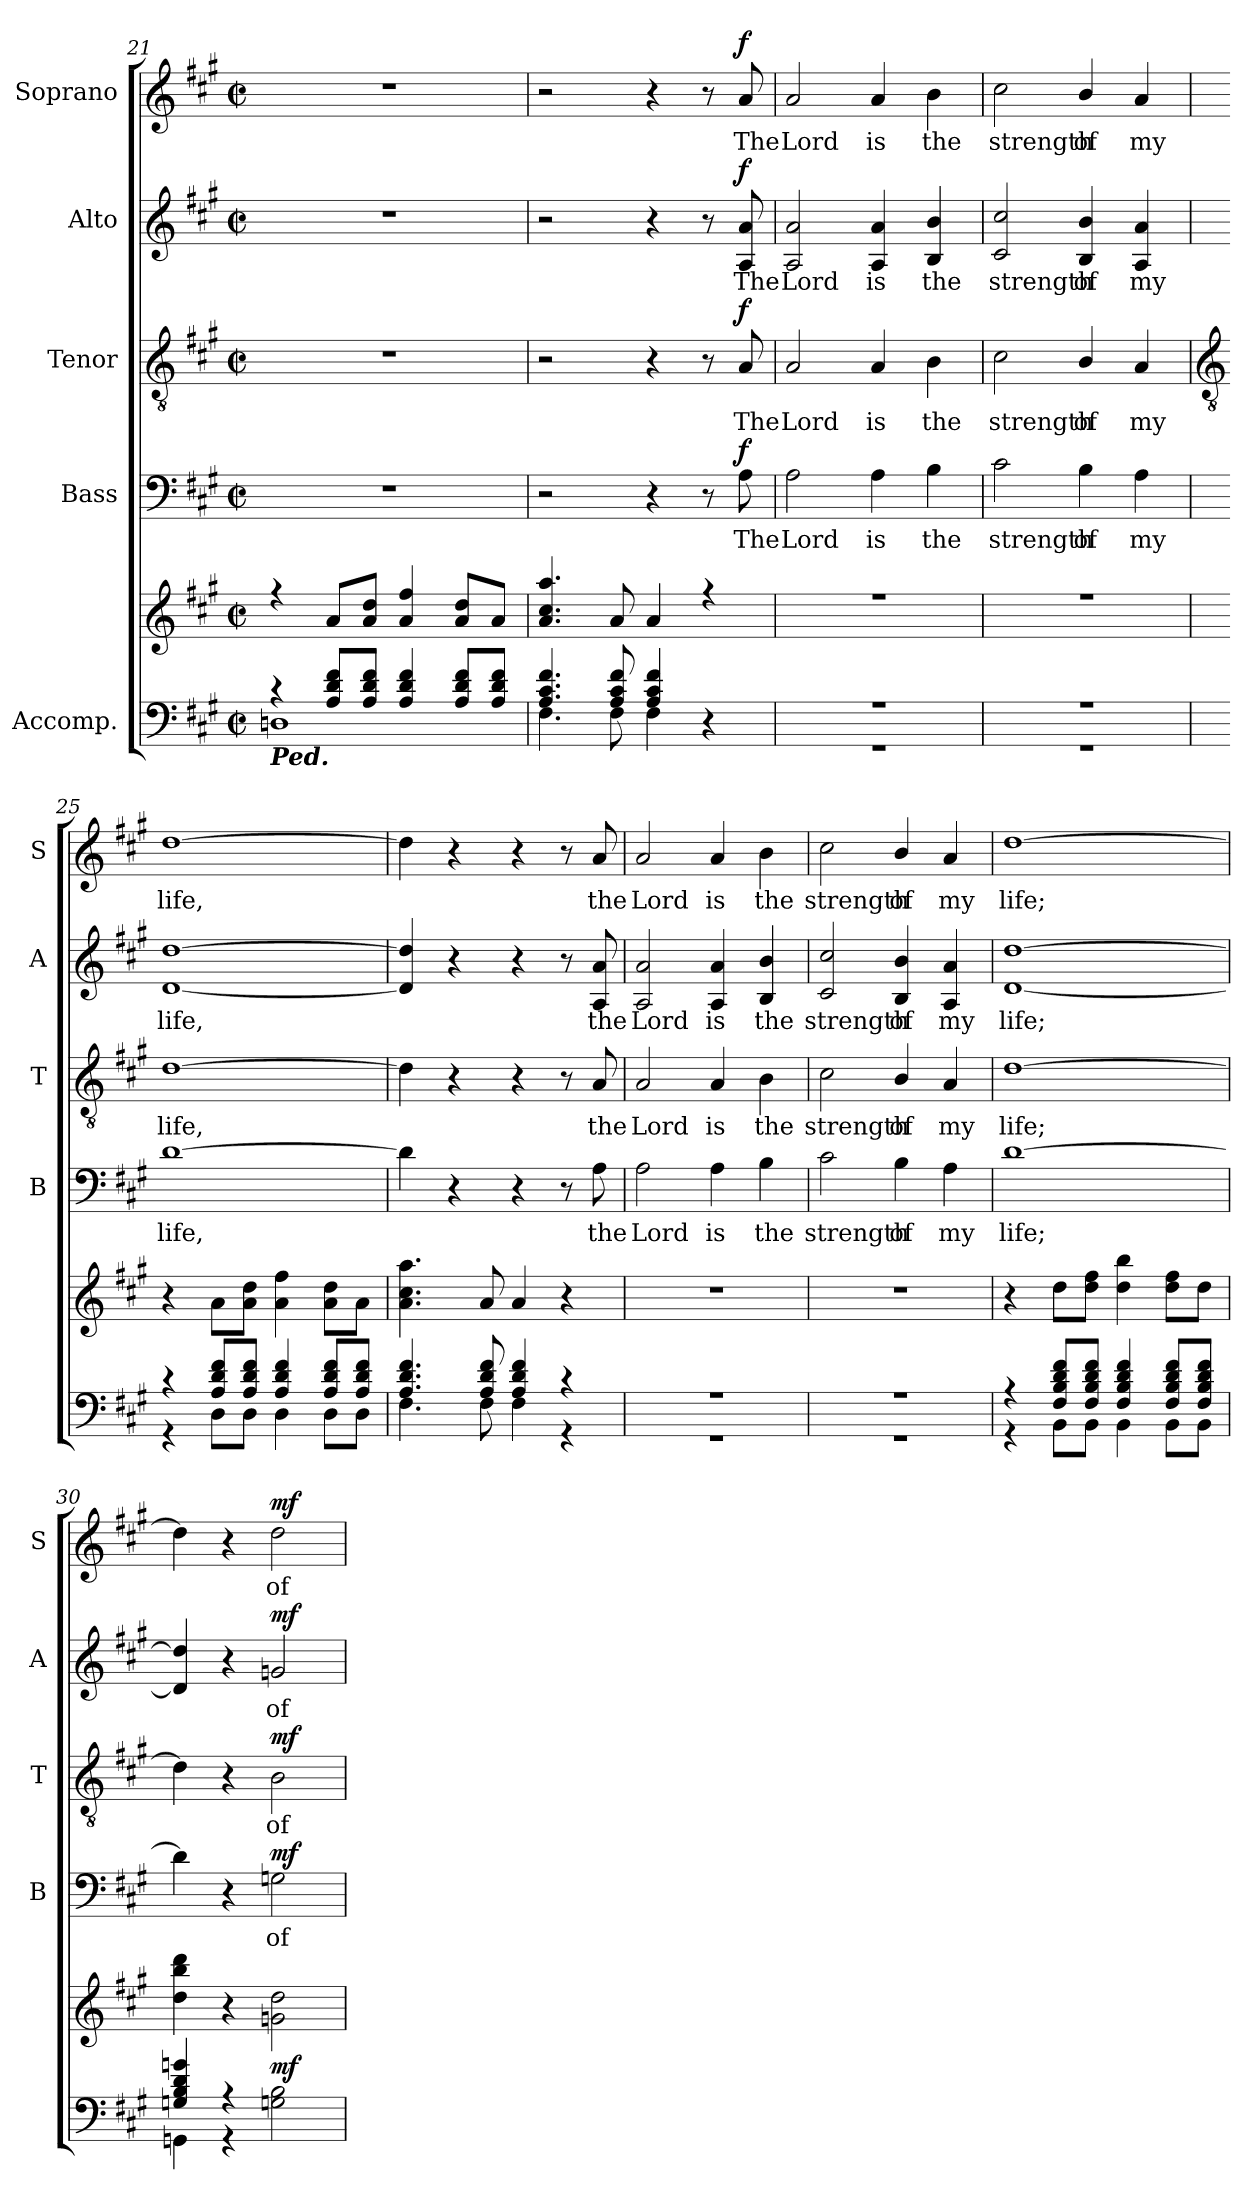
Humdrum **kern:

**kern	**kern	**dynam	**kern	**text	**dynam	**kern	**text	**dynam	**kern	**text	**dynam	**kern	**text	**dynam
*part5	*part5	*part5	*part4	*part4	*part4	*part3	*part3	*part3	*part2	*part2	*part2	*part1	*part1	*part1
*staff6	*staff5	*staff5/6	*staff4	*staff4	*staff4	*staff3	*staff3	*staff3	*staff2	*staff2	*staff2	*staff1	*staff1	*staff1
*I"Accomp.	*	*	*I"Bass	*	*	*I"Tenor	*	*	*I"Alto	*	*	*I"Soprano	*	*
*	*	*	*I'B	*	*	*I'T	*	*	*I'A	*	*	*I'S	*	*
*clefF4	*clefG2	*	*clefF4	*	*	*clefGv2	*	*	*clefG2	*	*	*clefG2	*	*
*k[f#c#g#]	*k[f#c#g#]	*	*k[f#c#g#]	*	*	*k[f#c#g#]	*	*	*k[f#c#g#]	*	*	*k[f#c#g#]	*	*
*A:	*A:	*	*A:	*	*	*A:	*	*	*A:	*	*	*A:	*	*
*M2/2	*M2/2	*	*M2/2	*	*	*M2/2	*	*	*M2/2	*	*	*M2/2	*	*
*met(c|)	*met(c|)	*	*met(c|)	*	*	*met(c|)	*	*	*met(c|)	*	*	*met(c|)	*	*
=21	=21	=21	=21	=21	=21	=21	=21	=21	=21	=21	=21	=21	=21	=21
*^	*^	*	*	*	*	*	*	*	*	*	*	*	*	*
!LO:TX:b:Bi:t=Ped.	!	!	!	!	!	!	!	!	!	!	!	!	!	!	!	!
4r	1Dn\	4r	1ryy	.	1r	.	.	1r	.	.	1r	.	.	1r	.	.
8A/ 8d/ 8f#/L	.	8aL	.	.	.	.	.	.	.	.	.	.	.	.	.	.
8A/ 8d/ 8f#/J	.	8a 8ddJ	.	.	.	.	.	.	.	.	.	.	.	.	.	.
4A/ 4d/ 4f#/	.	4a 4ff#	.	.	.	.	.	.	.	.	.	.	.	.	.	.
8A/ 8d/ 8f#/L	.	8a 8ddL	.	.	.	.	.	.	.	.	.	.	.	.	.	.
8A/ 8d/ 8f#/J	.	8aJ	.	.	.	.	.	.	.	.	.	.	.	.	.	.
=22	=22	=22	=22	=22	=22	=22	=22	=22	=22	=22	=22	=22	=22	=22	=22	=22
4.A/ 4.c#/ 4.f#/	4.F#\	4.a 4.cc# 4.aa	1ryy	.	2r	.	.	2r	.	.	2r	.	.	2r	.	.
8A/ 8c#/ 8f#/	8F#\	8a	.	.	.	.	.	.	.	.	.	.	.	.	.	.
4A/ 4c#/ 4f#/	4F#\	4a	.	.	4r	.	.	4r	.	.	4r	.	.	4r	.	.
4r	4ryy	4r	.	.	8r	.	.	8r	.	.	8r	.	.	8r	.	.
!	!	!	!	!	!	!LO:LY:b	!LO:DY:b	!	!LO:LY:b	!LO:DY:b	!	!LO:LY:b	!LO:DY:b	!	!LO:LY:b	!LO:DY:b
.	.	.	.	.	8A	The	f	8A	The	f	8A 8a	The	f	8a	The	f
=23	=23	=23	=23	=23	=23	=23	=23	=23	=23	=23	=23	=23	=23	=23	=23	=23
!	!	!	!	!	!	!LO:LY:b	!	!	!LO:LY:b	!	!	!LO:LY:b	!	!	!LO:LY:b	!
1r	1r	1r	1ryy	.	2A	Lord	.	2A	Lord	.	2A 2a	Lord	.	2a	Lord	.
!	!	!	!	!	!	!LO:LY:b	!	!	!LO:LY:b	!	!	!LO:LY:b	!	!	!LO:LY:b	!
.	.	.	.	.	4A	is	.	4A	is	.	4A 4a	is	.	4a	is	.
!	!	!	!	!	!	!LO:LY:b	!	!	!LO:LY:b	!	!	!LO:LY:b	!	!	!LO:LY:b	!
.	.	.	.	.	4B	the	.	4B	the	.	4B 4b	the	.	4b	the	.
=24	=24	=24	=24	=24	=24	=24	=24	=24	=24	=24	=24	=24	=24	=24	=24	=24
!	!	!	!	!	!	!LO:LY:b	!	!	!LO:LY:b	!	!	!LO:LY:b	!	!	!LO:LY:b	!
1r	1r	1r	1ryy	.	2c#	strength	.	2c#	strength	.	2c# 2cc#	strength	.	2cc#	strength	.
!	!	!	!	!	!	!LO:LY:b	!	!	!LO:LY:b	!	!	!LO:LY:b	!	!	!LO:LY:b	!
.	.	.	.	.	4B\	of	.	4B/	of	.	4B/ 4b/	of	.	4b/	of	.
!	!	!	!	!	!	!LO:LY:b	!	!	!LO:LY:b	!	!	!LO:LY:b	!	!	!LO:LY:b	!
.	.	.	.	.	4A	my	.	4A	my	.	4A 4a	my	.	4a	my	.
*	*	*v	*v	*	*	*	*	*	*	*	*	*	*	*	*	*
!!LO:LB:g=z
=25	=25	=25	=25	=25	=25	=25	=25	=25	=25	=25	=25	=25	=25	=25	=25
*	*	*	*	*	*	*	*clefGv2	*	*	*	*	*	*	*	*
!	!	!	!	!	!LO:LY:b	!	!	!LO:LY:b	!	!	!LO:LY:b	!	!	!LO:LY:b	!
4r	4r	4r	.	[1d	life,	.	[1d	life,	.	[1d [1dd	life,	.	[1dd	life,	.
8A/ 8d/ 8f#/L	8D\L	8aL	.	.	.	.	.	.	.	.	.	.	.	.	.
8A/ 8d/ 8f#/J	8D\J	8a 8ddJ	.	.	.	.	.	.	.	.	.	.	.	.	.
4A/ 4d/ 4f#/	4D\	4a 4ff#	.	.	.	.	.	.	.	.	.	.	.	.	.
8A/ 8d/ 8f#/L	8D\L	8a 8ddL	.	.	.	.	.	.	.	.	.	.	.	.	.
8A/ 8d/ 8f#/J	8D\J	8aJ	.	.	.	.	.	.	.	.	.	.	.	.	.
=26	=26	=26	=26	=26	=26	=26	=26	=26	=26	=26	=26	=26	=26	=26	=26
4.A/ 4.d/ 4.f#/	4.F#\	4.a 4.cc# 4.aa	.	4d]	.	.	4d]	.	.	4d] 4dd]	.	.	4dd]	.	.
.	.	.	.	4r	.	.	4r	.	.	4r	.	.	4r	.	.
8A/ 8d/ 8f#/	8F#\	8a	.	.	.	.	.	.	.	.	.	.	.	.	.
4A/ 4d/ 4f#/	4F#\	4a	.	4r	.	.	4r	.	.	4r	.	.	4r	.	.
4r	4r	4r	.	8r	.	.	8r	.	.	8r	.	.	8r	.	.
!	!	!	!	!	!LO:LY:b	!	!	!LO:LY:b	!	!	!LO:LY:b	!	!	!LO:LY:b	!
.	.	.	.	8A	the	.	8A	the	.	8A 8a	the	.	8a	the	.
=27	=27	=27	=27	=27	=27	=27	=27	=27	=27	=27	=27	=27	=27	=27	=27
!	!	!	!	!	!LO:LY:b	!	!	!LO:LY:b	!	!	!LO:LY:b	!	!	!LO:LY:b	!
1r	1r	1r	.	2A	Lord	.	2A	Lord	.	2A 2a	Lord	.	2a	Lord	.
!	!	!	!	!	!LO:LY:b	!	!	!LO:LY:b	!	!	!LO:LY:b	!	!	!LO:LY:b	!
.	.	.	.	4A	is	.	4A	is	.	4A 4a	is	.	4a	is	.
!	!	!	!	!	!LO:LY:b	!	!	!LO:LY:b	!	!	!LO:LY:b	!	!	!LO:LY:b	!
.	.	.	.	4B	the	.	4B	the	.	4B 4b	the	.	4b	the	.
=28	=28	=28	=28	=28	=28	=28	=28	=28	=28	=28	=28	=28	=28	=28	=28
!	!	!	!	!	!LO:LY:b	!	!	!LO:LY:b	!	!	!LO:LY:b	!	!	!LO:LY:b	!
1r	1r	1r	.	2c#	strength	.	2c#	strength	.	2c# 2cc#	strength	.	2cc#	strength	.
!	!	!	!	!	!LO:LY:b	!	!	!LO:LY:b	!	!	!LO:LY:b	!	!	!LO:LY:b	!
.	.	.	.	4B\	of	.	4B/	of	.	4B/ 4b/	of	.	4b/	of	.
!	!	!	!	!	!LO:LY:b	!	!	!LO:LY:b	!	!	!LO:LY:b	!	!	!LO:LY:b	!
.	.	.	.	4A	my	.	4A	my	.	4A 4a	my	.	4a	my	.
=29	=29	=29	=29	=29	=29	=29	=29	=29	=29	=29	=29	=29	=29	=29	=29
!	!	!	!	!	!LO:LY:b	!	!	!LO:LY:b	!	!	!LO:LY:b	!	!	!LO:LY:b	!
4r	4r	4r	.	[1d	life;	.	[1d	life;	.	[1d [1dd	life;	.	[1dd	life;	.
8F#/ 8B/ 8d/ 8f#/L	8BB\L	8ddL	.	.	.	.	.	.	.	.	.	.	.	.	.
8F#/ 8B/ 8d/ 8f#/J	8BB\J	8dd 8ff#J	.	.	.	.	.	.	.	.	.	.	.	.	.
4F#/ 4B/ 4d/ 4f#/	4BB\	4dd 4bb	.	.	.	.	.	.	.	.	.	.	.	.	.
8F#/ 8B/ 8d/ 8f#/L	8BB\L	8dd 8ff#L	.	.	.	.	.	.	.	.	.	.	.	.	.
8F#/ 8B/ 8d/ 8f#/J	8BB\J	8ddJ	.	.	.	.	.	.	.	.	.	.	.	.	.
=30	=30	=30	=30	=30	=30	=30	=30	=30	=30	=30	=30	=30	=30	=30	=30
4Gn/ 4B/ 4d/ 4gn/	4GGn\	4dd 4bb 4ddd	.	4d]	.	.	4d]	.	.	4d] 4dd]	.	.	4dd]	.	.
4r	4r	4r	.	4r	.	.	4r	.	.	4r	.	.	4r	.	.
!	!	!	!LO:DY:b	!	!LO:LY:b	!LO:DY:b	!	!LO:LY:b	!LO:DY:b	!	!LO:LY:b	!LO:DY:b	!	!LO:LY:b	!LO:DY:b
2ryy	2Gn\ 2B\	2gn 2dd	mf	2Gn	of	mf	2B	of	mf	2gn	of	mf	2dd	of	mf
*v	*v	*	*	*	*	*	*	*	*	*	*	*	*	*	*
=	=	=	=	=	=	=	=	=	=	=	=	=	=	=
*-	*-	*-	*-	*-	*-	*-	*-	*-	*-	*-	*-	*-	*-	*-
